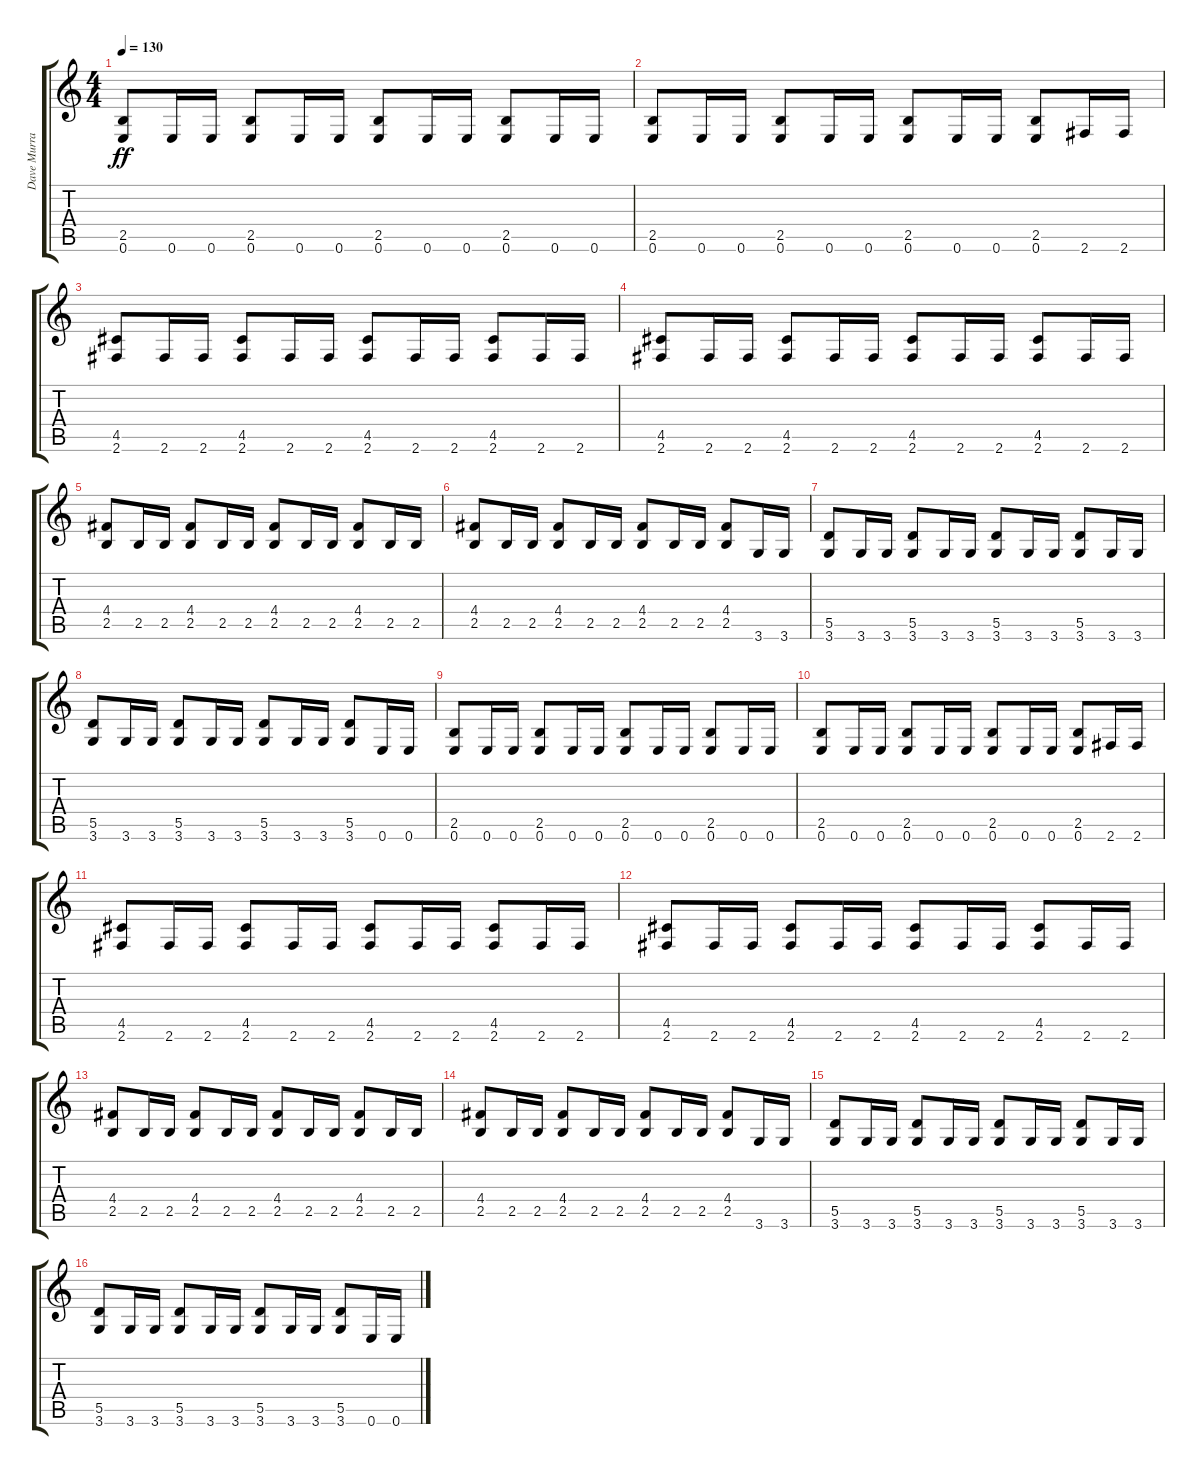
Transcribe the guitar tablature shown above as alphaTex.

\track ("Dave Murray" "Dave Murra") {instrument overdrivenguitar}
\staff {score tabs}
\tuning (E4 B3 G3 D3 A2 E2) {hide}
\ts (4 4)
\tempo 130
\clef g2
\ks c
(2.5 0.6).8{dy ff} 0.6.16 0.6.16 (2.5 0.6).8 0.6.16 0.6.16 (2.5 0.6).8 0.6.16 0.6.16 (2.5 0.6).8 0.6.16 0.6.16 |
(2.5 0.6).8 0.6.16 0.6.16 (2.5 0.6).8 0.6.16 0.6.16 (2.5 0.6).8 0.6.16 0.6.16 (2.5 0.6).8 2.6.16 2.6.16 |
(4.5 2.6).8 2.6.16 2.6.16 (4.5 2.6).8 2.6.16 2.6.16 (4.5 2.6).8 2.6.16 2.6.16 (4.5 2.6).8 2.6.16 2.6.16 |
(4.5 2.6).8 2.6.16 2.6.16 (4.5 2.6).8 2.6.16 2.6.16 (4.5 2.6).8 2.6.16 2.6.16 (4.5 2.6).8 2.6.16 2.6.16 |
(4.4 2.5).8 2.5.16 2.5.16 (4.4 2.5).8 2.5.16 2.5.16 (4.4 2.5).8 2.5.16 2.5.16 (4.4 2.5).8 2.5.16 2.5.16 |
(4.4 2.5).8 2.5.16 2.5.16 (4.4 2.5).8 2.5.16 2.5.16 (4.4 2.5).8 2.5.16 2.5.16 (4.4 2.5).8 3.6.16 3.6.16 |
(5.5 3.6).8 3.6.16 3.6.16 (5.5 3.6).8 3.6.16 3.6.16 (5.5 3.6).8 3.6.16 3.6.16 (5.5 3.6).8 3.6.16 3.6.16 |
(5.5 3.6).8 3.6.16 3.6.16 (5.5 3.6).8 3.6.16 3.6.16 (5.5 3.6).8 3.6.16 3.6.16 (5.5 3.6).8 0.6.16 0.6.16 |
(2.5 0.6).8 0.6.16 0.6.16 (2.5 0.6).8 0.6.16 0.6.16 (2.5 0.6).8 0.6.16 0.6.16 (2.5 0.6).8 0.6.16 0.6.16 |
(2.5 0.6).8 0.6.16 0.6.16 (2.5 0.6).8 0.6.16 0.6.16 (2.5 0.6).8 0.6.16 0.6.16 (2.5 0.6).8 2.6.16 2.6.16 |
(4.5 2.6).8 2.6.16 2.6.16 (4.5 2.6).8 2.6.16 2.6.16 (4.5 2.6).8 2.6.16 2.6.16 (4.5 2.6).8 2.6.16 2.6.16 |
(4.5 2.6).8 2.6.16 2.6.16 (4.5 2.6).8 2.6.16 2.6.16 (4.5 2.6).8 2.6.16 2.6.16 (4.5 2.6).8 2.6.16 2.6.16 |
(4.4 2.5).8 2.5.16 2.5.16 (4.4 2.5).8 2.5.16 2.5.16 (4.4 2.5).8 2.5.16 2.5.16 (4.4 2.5).8 2.5.16 2.5.16 |
(4.4 2.5).8 2.5.16 2.5.16 (4.4 2.5).8 2.5.16 2.5.16 (4.4 2.5).8 2.5.16 2.5.16 (4.4 2.5).8 3.6.16 3.6.16 |
(5.5 3.6).8 3.6.16 3.6.16 (5.5 3.6).8 3.6.16 3.6.16 (5.5 3.6).8 3.6.16 3.6.16 (5.5 3.6).8 3.6.16 3.6.16 |
(5.5 3.6).8 3.6.16 3.6.16 (5.5 3.6).8 3.6.16 3.6.16 (5.5 3.6).8 3.6.16 3.6.16 (5.5 3.6).8 0.6.16 0.6.16
